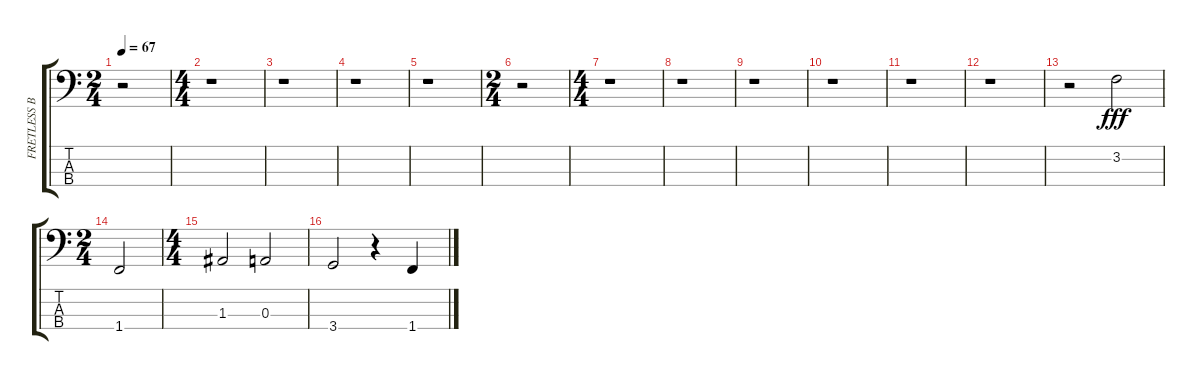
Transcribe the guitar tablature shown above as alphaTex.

\track ("FRETLESS BASS" "FRETLESS B") {instrument fretlessbass}
\staff {score tabs}
\tuning (G2 D2 A1 E1) {hide}
\ts (2 4)
\tempo 67
\clef f4
\ks c
r.2{dy fff} |
\ts (4 4)
r.1 |
r.1 |
r.1 |
r.1 |
\ts (2 4)
r.2 |
\ts (4 4)
r.1 |
r.1 |
r.1 |
r.1 |
r.1 |
r.1 |
r.2 3.2.2 |
\ts (2 4)
1.4.2 |
\ts (4 4)
1.3.2 0.3.2 |
3.4.2 r.4 1.4.4
